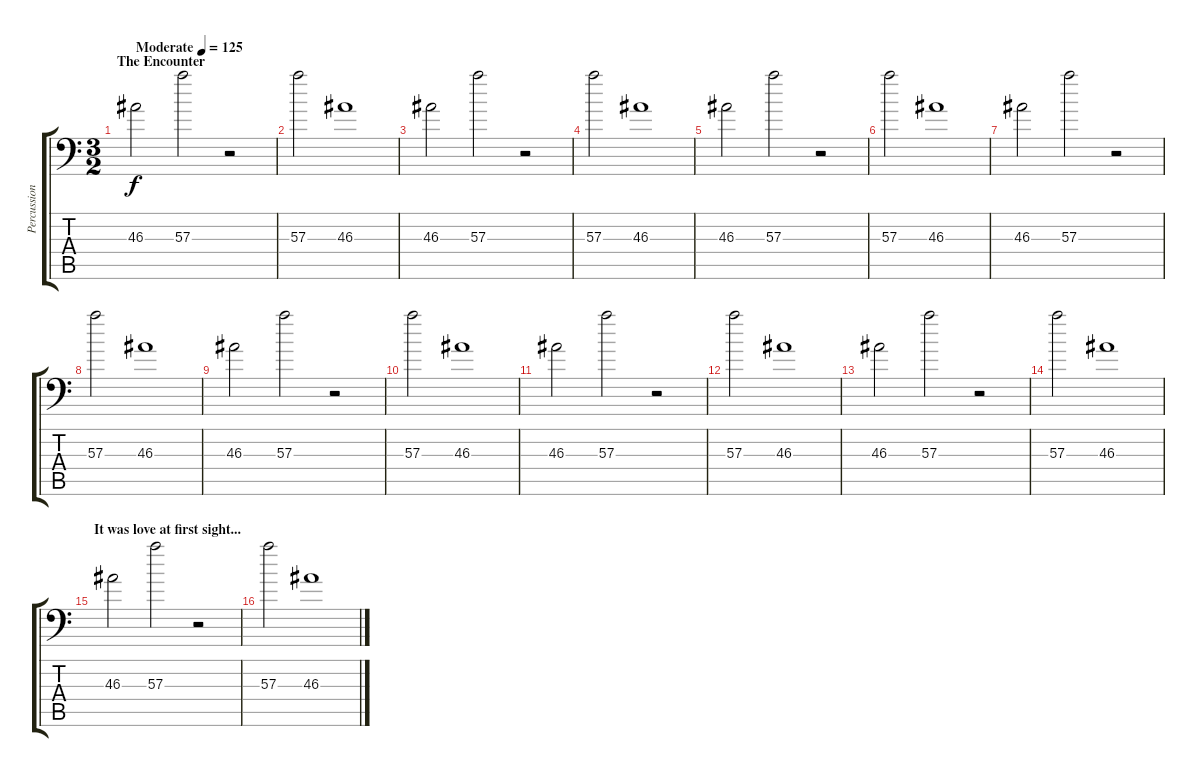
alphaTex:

\track ("Percussion" "Percussion") {instrument acousticgrandpiano}
\staff {score tabs}
\tuning (C-1 C-1 C-1 C-1 C-1 C-1) {hide}
\ts (3 2)
\section ("" "The Encounter")
\tempo (125 "Moderate")
\clef f4
\ks c
46.3.2{dy f instrument acousticgrandpiano} 57.3.2 r.2 |
57.3.2 46.3.1 |
46.3.2 57.3.2 r.2 |
57.3.2 46.3.1 |
46.3.2 57.3.2 r.2 |
57.3.2 46.3.1 |
46.3.2 57.3.2 r.2 |
57.3.2 46.3.1 |
46.3.2 57.3.2 r.2 |
57.3.2 46.3.1 |
46.3.2 57.3.2 r.2 |
57.3.2 46.3.1 |
46.3.2 57.3.2 r.2 |
57.3.2 46.3.1 |
\section ("" "It was love at first sight...")
46.3.2 57.3.2 r.2 |
57.3.2 46.3.1
